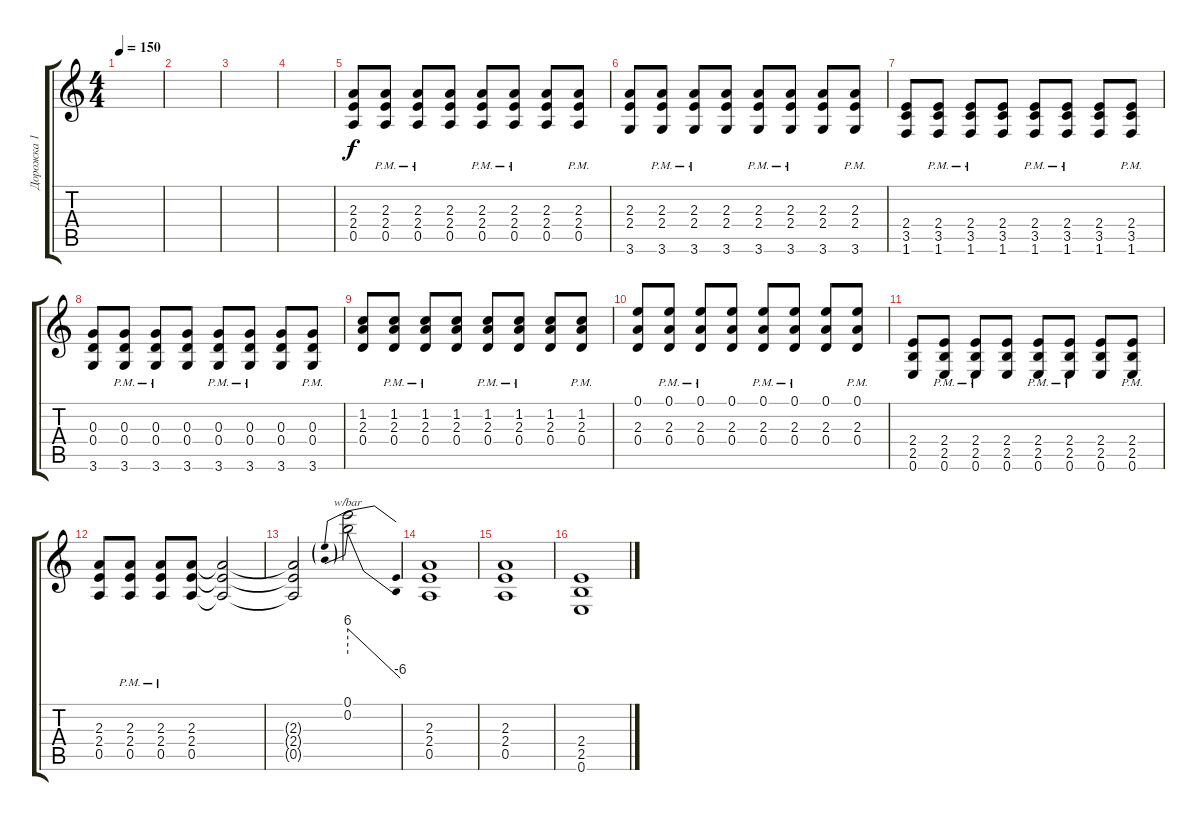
\track ("Дорожка 1" "Дорожка 1") {instrument distortionguitar}
\staff {score tabs}
\tuning (E4 B3 G3 D3 A2 E2) {hide}
\ts (4 4)
\tempo 150
\clef g2
\ks c
|
|
|
|
(2.3 2.4 0.5).8 (2.3{pm} 2.4{pm} 0.5{pm}).8 (2.3{pm} 2.4{pm} 0.5{pm}).8 (2.3 2.4 0.5).8 (2.3{pm} 2.4{pm} 0.5{pm}).8 (2.3{pm} 2.4{pm} 0.5{pm}).8 (2.3 2.4 0.5).8 (2.3{pm} 2.4{pm} 0.5{pm}).8 |
(2.3 2.4 3.6).8 (2.3{pm} 2.4{pm} 3.6{pm}).8 (2.3{pm} 2.4{pm} 3.6{pm}).8 (2.3 2.4 3.6).8 (2.3{pm} 2.4{pm} 3.6{pm}).8 (2.3{pm} 2.4{pm} 3.6{pm}).8 (2.3 2.4 3.6).8 (2.3{pm} 2.4{pm} 3.6{pm}).8 |
(2.4 3.5 1.6).8 (2.4{pm} 3.5{pm} 1.6{pm}).8 (2.4{pm} 3.5{pm} 1.6{pm}).8 (2.4 3.5 1.6).8 (2.4{pm} 3.5{pm} 1.6{pm}).8 (2.4{pm} 3.5{pm} 1.6{pm}).8 (2.4 3.5 1.6).8 (2.4{pm} 3.5{pm} 1.6{pm}).8 |
(0.3 0.4 3.6).8 (0.3{pm} 0.4{pm} 3.6{pm}).8 (0.3{pm} 0.4{pm} 3.6{pm}).8 (0.3 0.4 3.6).8 (0.3{pm} 0.4{pm} 3.6{pm}).8 (0.3{pm} 0.4{pm} 3.6{pm}).8 (0.3 0.4 3.6).8 (0.3{pm} 0.4{pm} 3.6{pm}).8 |
(1.2 2.3 0.4).8 (1.2{pm} 2.3{pm} 0.4{pm}).8 (1.2{pm} 2.3{pm} 0.4{pm}).8 (1.2 2.3 0.4).8 (1.2{pm} 2.3{pm} 0.4{pm}).8 (1.2{pm} 2.3{pm} 0.4{pm}).8 (1.2 2.3 0.4).8 (1.2{pm} 2.3{pm} 0.4{pm}).8 |
(0.1 2.3 0.4).8 (0.1{pm} 2.3{pm} 0.4{pm}).8 (0.1{pm} 2.3{pm} 0.4{pm}).8 (0.1 2.3 0.4).8 (0.1{pm} 2.3{pm} 0.4{pm}).8 (0.1{pm} 2.3{pm} 0.4{pm}).8 (0.1 2.3 0.4).8 (0.1{pm} 2.3{pm} 0.4{pm}).8 |
(2.4 2.5 0.6).8 (2.4{pm} 2.5{pm} 0.6{pm}).8 (2.4{pm} 2.5{pm} 0.6{pm}).8 (2.4 2.5 0.6).8 (2.4{pm} 2.5{pm} 0.6{pm}).8 (2.4{pm} 2.5{pm} 0.6{pm}).8 (2.4 2.5 0.6).8 (2.4{pm} 2.5{pm} 0.6{pm}).8 |
(2.3 2.4 0.5).8 (2.3{pm} 2.4{pm} 0.5{pm}).8 (2.3{pm} 2.4{pm} 0.5{pm}).8 (2.3 2.4 0.5).8 (2.3{t} 2.4{t} 0.5{t}).2 |
(2.3{t} 2.4{t} 0.5{t}).2 (0.1 0.2).2{tbe (predivedive default 0 24 60 -24)} |
(2.3 2.4 0.5).1 |
(2.3 2.4 0.5).1 |
(2.4 2.5 0.6).1
